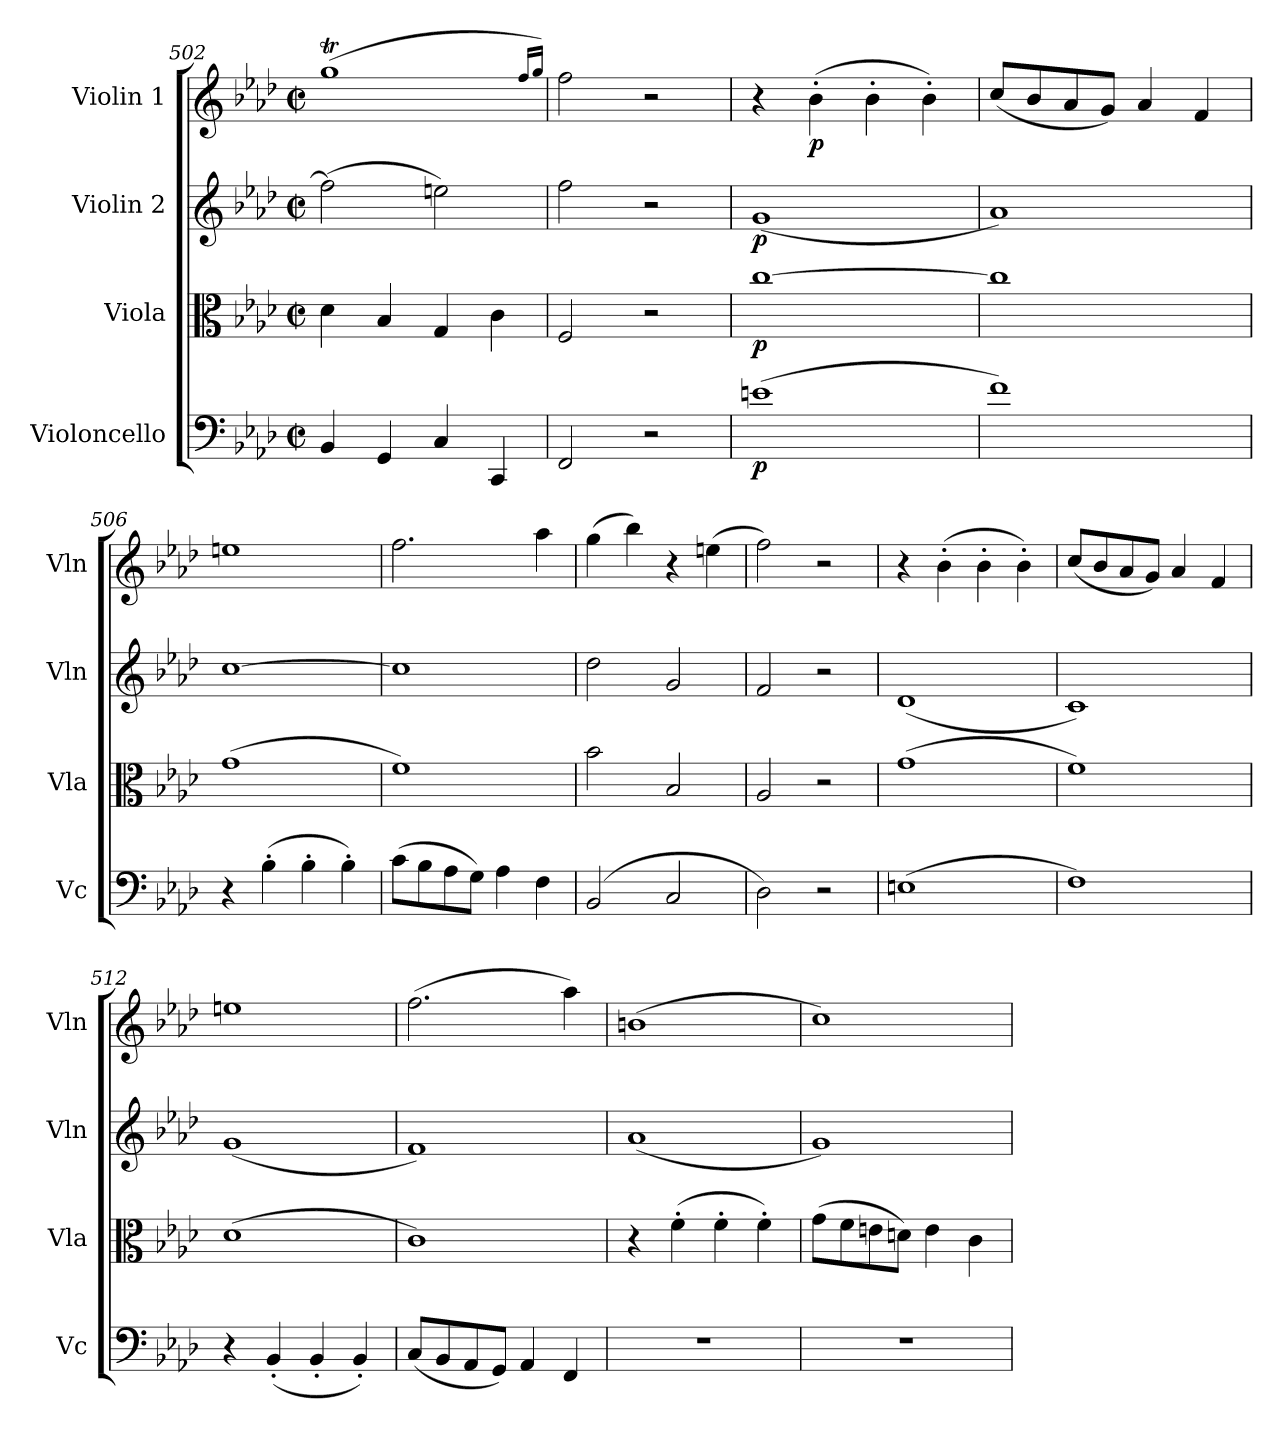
**kern	**dynam	**kern	**dynam	**kern	**dynam	**kern	**dynam
*part4	*part4	*part3	*part3	*part2	*part2	*part1	*part1
*staff4	*staff4	*staff3	*staff3	*staff2	*staff2	*staff1	*staff1
*I"Violoncello	*	*I"Viola	*	*I"Violin 2	*	*I"Violin 1	*
*I'Vc	*	*I'Vla	*	*I'Vln	*	*I'Vln	*
*clefF4	*	*clefC3	*	*clefG2	*	*clefG2	*
*k[b-e-a-d-]	*	*k[b-e-a-d-]	*	*k[b-e-a-d-]	*	*k[b-e-a-d-]	*
*M2/2	*	*M2/2	*	*M2/2	*	*M2/2	*
*met(c|)	*	*met(c|)	*	*met(c|)	*	*met(c|)	*
=502	=502	=502	=502	=502	=502	=502	=502
4BB-/	.	4d-\	.	(>2ff\]	.	(>1ggt	.
4GG/	.	4B-/	.	.	.	.	.
4C/	.	4G/	.	2een\)	.	.	.
4CC/	.	4c\	.	.	.	.	.
.	.	.	.	.	.	16qff/LL	.
.	.	.	.	.	.	16qgg/JJ)	.
=503	=503	=503	=503	=503	=503	=503	=503
2FF/	.	2F/	.	2ff\	.	2ff\	.
2r	.	2r	.	2r	.	2r	.
=504	=504	=504	=504	=504	=504	=504	=504
!	!LO:DY:b	!	!LO:DY:b	!	!LO:DY:b	!	!
(>1en	p	[1cc	p	(<1g	p	4r	.
!	!	!	!	!	!	!	!LO:DY:b
.	.	.	.	.	.	(>4b-'\	p
.	.	.	.	.	.	4b-'\	.
.	.	.	.	.	.	4b-'\)	.
=505	=505	=505	=505	=505	=505	=505	=505
1f)	.	1cc]	.	1a-)	.	(<8cc/L	.
.	.	.	.	.	.	8b-/	.
.	.	.	.	.	.	8a-/	.
.	.	.	.	.	.	8g/J)	.
.	.	.	.	.	.	4a-/	.
.	.	.	.	.	.	4f/	.
!!LO:PB:g=z
=506	=506	=506	=506	=506	=506	=506	=506
4r	.	(>1g	.	[1cc	.	1een	.
(>4B-'\	.	.	.	.	.	.	.
4B-'\	.	.	.	.	.	.	.
4B-'\)	.	.	.	.	.	.	.
=507	=507	=507	=507	=507	=507	=507	=507
(>8c\L	.	1f)	.	1cc]	.	2.ff\	.
8B-\	.	.	.	.	.	.	.
8A-\	.	.	.	.	.	.	.
8G\J)	.	.	.	.	.	.	.
4A-\	.	.	.	.	.	.	.
4F\	.	.	.	.	.	4aa-\	.
=508	=508	=508	=508	=508	=508	=508	=508
(<2BB-/	.	2b-\	.	2dd-\	.	(>4gg\	.
.	.	.	.	.	.	4bb-\)	.
2C/	.	2B-/	.	2g/	.	4r	.
.	.	.	.	.	.	(>4een\	.
=509	=509	=509	=509	=509	=509	=509	=509
2D-\)	.	2A-/	.	2f/	.	2ff\)	.
2r	.	2r	.	2r	.	2r	.
=510	=510	=510	=510	=510	=510	=510	=510
(>1En	.	(>1g	.	(<1d-	.	4r	.
.	.	.	.	.	.	(>4b-'\	.
.	.	.	.	.	.	4b-'\	.
.	.	.	.	.	.	4b-'\)	.
=511	=511	=511	=511	=511	=511	=511	=511
1F)	.	1f)	.	1c)	.	(<8cc/L	.
.	.	.	.	.	.	8b-/	.
.	.	.	.	.	.	8a-/	.
.	.	.	.	.	.	8g/J)	.
.	.	.	.	.	.	4a-/	.
.	.	.	.	.	.	4f/	.
=512	=512	=512	=512	=512	=512	=512	=512
4r	.	(>1d-	.	(<1g	.	1een	.
(<4BB-'/	.	.	.	.	.	.	.
4BB-'/	.	.	.	.	.	.	.
4BB-'/)	.	.	.	.	.	.	.
!!LO:LB:g=z
=513	=513	=513	=513	=513	=513	=513	=513
(<8C/L	.	1c)	.	1f)	.	(>2.ff\	.
8BB-/	.	.	.	.	.	.	.
8AA-/	.	.	.	.	.	.	.
8GG/J)	.	.	.	.	.	.	.
4AA-/	.	.	.	.	.	.	.
4FF/	.	.	.	.	.	4aa-\)	.
=514	=514	=514	=514	=514	=514	=514	=514
1r	.	4r	.	(<1a-	.	(>1bn	.
.	.	(>4f'\	.	.	.	.	.
.	.	4f'\	.	.	.	.	.
.	.	4f'\)	.	.	.	.	.
=515	=515	=515	=515	=515	=515	=515	=515
1r	.	(>8g\L	.	1g)	.	1cc)	.
.	.	8f\	.	.	.	.	.
.	.	8en\	.	.	.	.	.
.	.	8dn\J)	.	.	.	.	.
.	.	4e\	.	.	.	.	.
.	.	4c\	.	.	.	.	.
=	=	=	=	=	=	=	=
*-	*-	*-	*-	*-	*-	*-	*-
